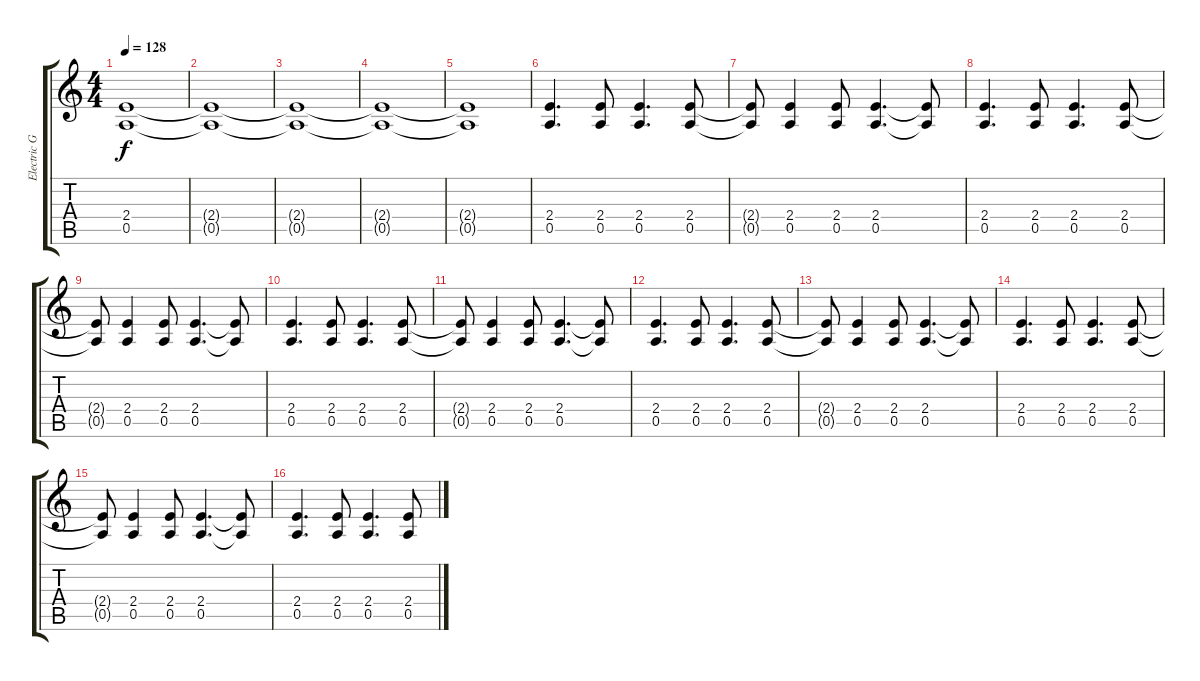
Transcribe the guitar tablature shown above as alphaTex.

\track ("Electric Guitar" "Electric G") {instrument overdrivenguitar}
\staff {score tabs}
\tuning (E4 B3 G3 D3 A2 E2) {hide}
\ts (4 4)
\tempo 128
\clef g2
\ks c
(2.4{t} 0.5{t}).1{dy f} |
(2.4{t} 0.5{t}).1 |
(2.4{t} 0.5{t}).1 |
(2.4{t} 0.5{t}).1 |
(2.4{t} 0.5{t}).1 |
(2.4 0.5).4{d volume 8} (2.4 0.5).8 (2.4 0.5).4{d} (2.4 0.5).8 |
(2.4{t} 0.5{t}).8 (2.4 0.5).4 (2.4 0.5).8 (2.4 0.5).4{d} (2.4{t} 0.5{t}).8 |
(2.4 0.5).4{d} (2.4 0.5).8 (2.4 0.5).4{d} (2.4 0.5).8 |
(2.4{t} 0.5{t}).8 (2.4 0.5).4 (2.4 0.5).8 (2.4 0.5).4{d} (2.4{t} 0.5{t}).8 |
(2.4 0.5).4{d} (2.4 0.5).8 (2.4 0.5).4{d} (2.4 0.5).8 |
(2.4{t} 0.5{t}).8 (2.4 0.5).4 (2.4 0.5).8 (2.4 0.5).4{d} (2.4{t} 0.5{t}).8 |
(2.4 0.5).4{d} (2.4 0.5).8 (2.4 0.5).4{d} (2.4 0.5).8 |
(2.4{t} 0.5{t}).8 (2.4 0.5).4 (2.4 0.5).8 (2.4 0.5).4{d} (2.4{t} 0.5{t}).8 |
(2.4 0.5).4{d volume 8} (2.4 0.5).8 (2.4 0.5).4{d} (2.4 0.5).8 |
(2.4{t} 0.5{t}).8 (2.4 0.5).4 (2.4 0.5).8 (2.4 0.5).4{d} (2.4{t} 0.5{t}).8 |
(2.4 0.5).4{d} (2.4 0.5).8 (2.4 0.5).4{d} (2.4 0.5).8
